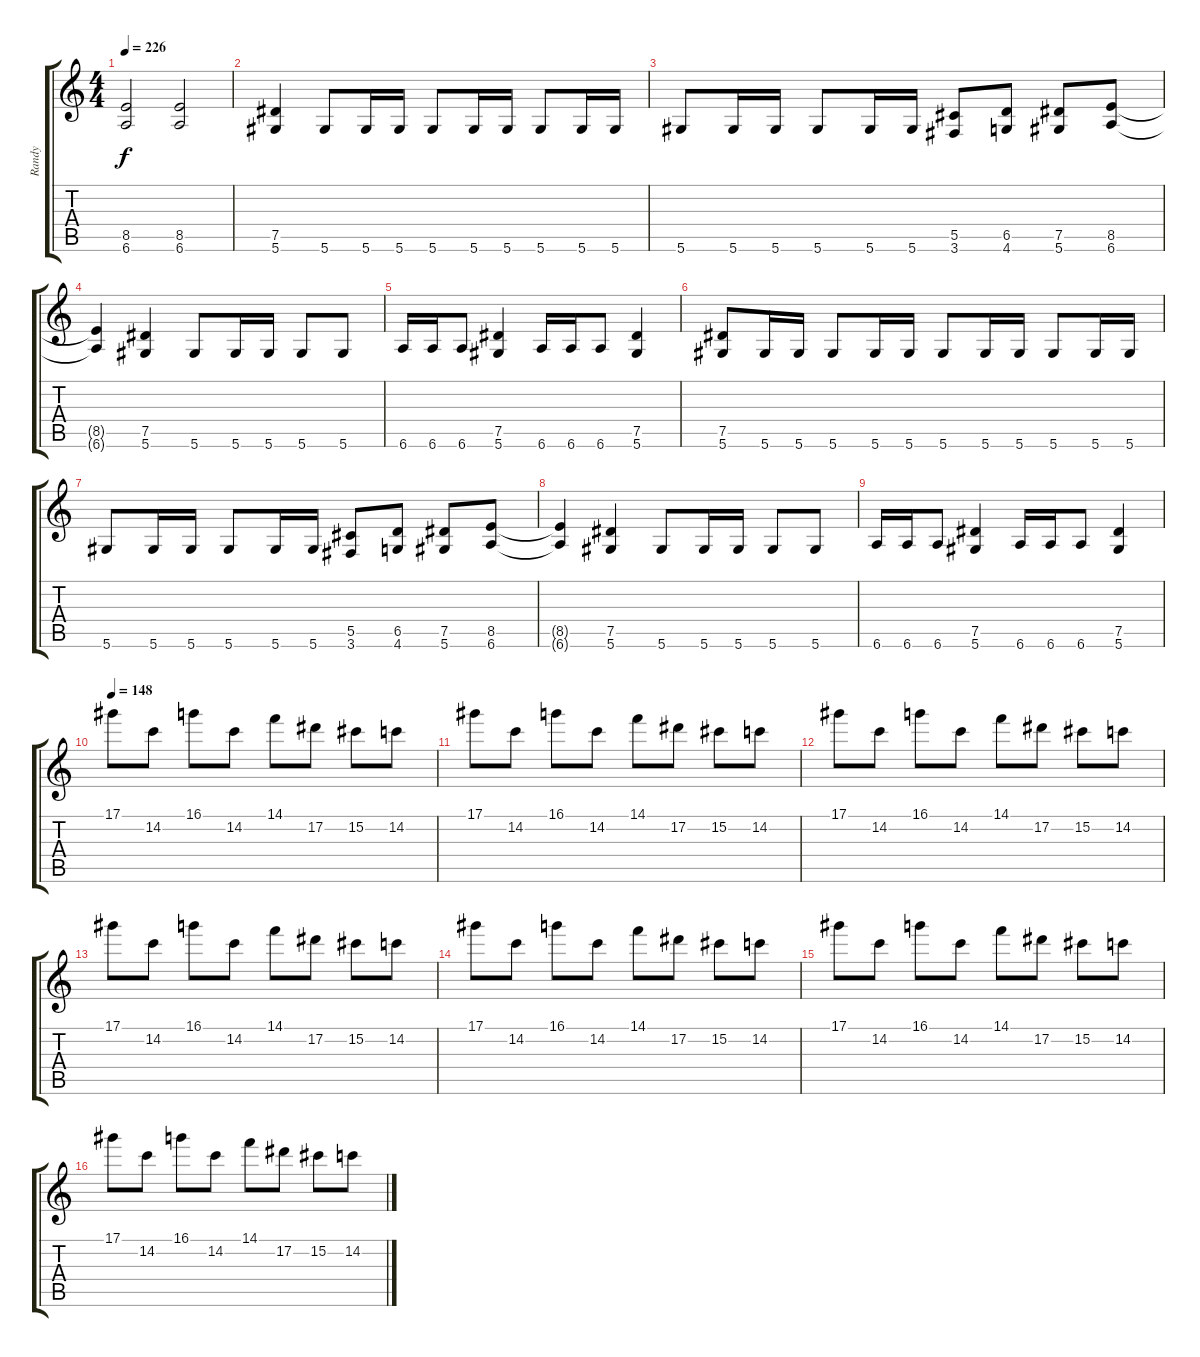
\track ("Randy" "Randy") {instrument distortionguitar}
\staff {score tabs}
\tuning (Eb4 Bb3 Gb3 Db3 Ab2 Eb2) {hide}
\ts (4 4)
\tempo 226
\clef g2
\ks c
(8.5 6.6).2{dy f} (8.5 6.6).2 |
(7.5 5.6).4 5.6.8 5.6.16 5.6.16 5.6.8 5.6.16 5.6.16 5.6.8 5.6.16 5.6.16 |
5.6.8 5.6.16 5.6.16 5.6.8 5.6.16 5.6.16 (5.5 3.6).8 (6.5 4.6).8 (7.5 5.6).8 (8.5 6.6).8 |
(8.5{t} 6.6{t}).4 (7.5 5.6).4 5.6.8 5.6.16 5.6.16 5.6.8 5.6.8 |
6.6.16 6.6.16 6.6.8 (7.5 5.6).4 6.6.16 6.6.16 6.6.8 (7.5 5.6).4 |
(7.5 5.6).8 5.6.16 5.6.16 5.6.8 5.6.16 5.6.16 5.6.8 5.6.16 5.6.16 5.6.8 5.6.16 5.6.16 |
5.6.8 5.6.16 5.6.16 5.6.8 5.6.16 5.6.16 (5.5 3.6).8 (6.5 4.6).8 (7.5 5.6).8 (8.5 6.6).8 |
(8.5{t} 6.6{t}).4 (7.5 5.6).4 5.6.8 5.6.16 5.6.16 5.6.8 5.6.8 |
6.6.16 6.6.16 6.6.8 (7.5 5.6).4 6.6.16 6.6.16 6.6.8 (7.5 5.6).4 |
\tempo 148
17.1.8 14.2.8 16.1.8 14.2.8 14.1.8 17.2.8 15.2.8 14.2.8 |
17.1.8 14.2.8 16.1.8 14.2.8 14.1.8 17.2.8 15.2.8 14.2.8 |
17.1.8 14.2.8 16.1.8 14.2.8 14.1.8 17.2.8 15.2.8 14.2.8 |
17.1.8 14.2.8 16.1.8 14.2.8 14.1.8 17.2.8 15.2.8 14.2.8 |
17.1.8 14.2.8 16.1.8 14.2.8 14.1.8 17.2.8 15.2.8 14.2.8 |
17.1.8 14.2.8 16.1.8 14.2.8 14.1.8 17.2.8 15.2.8 14.2.8 |
17.1.8 14.2.8 16.1.8 14.2.8 14.1.8 17.2.8 15.2.8 14.2.8
